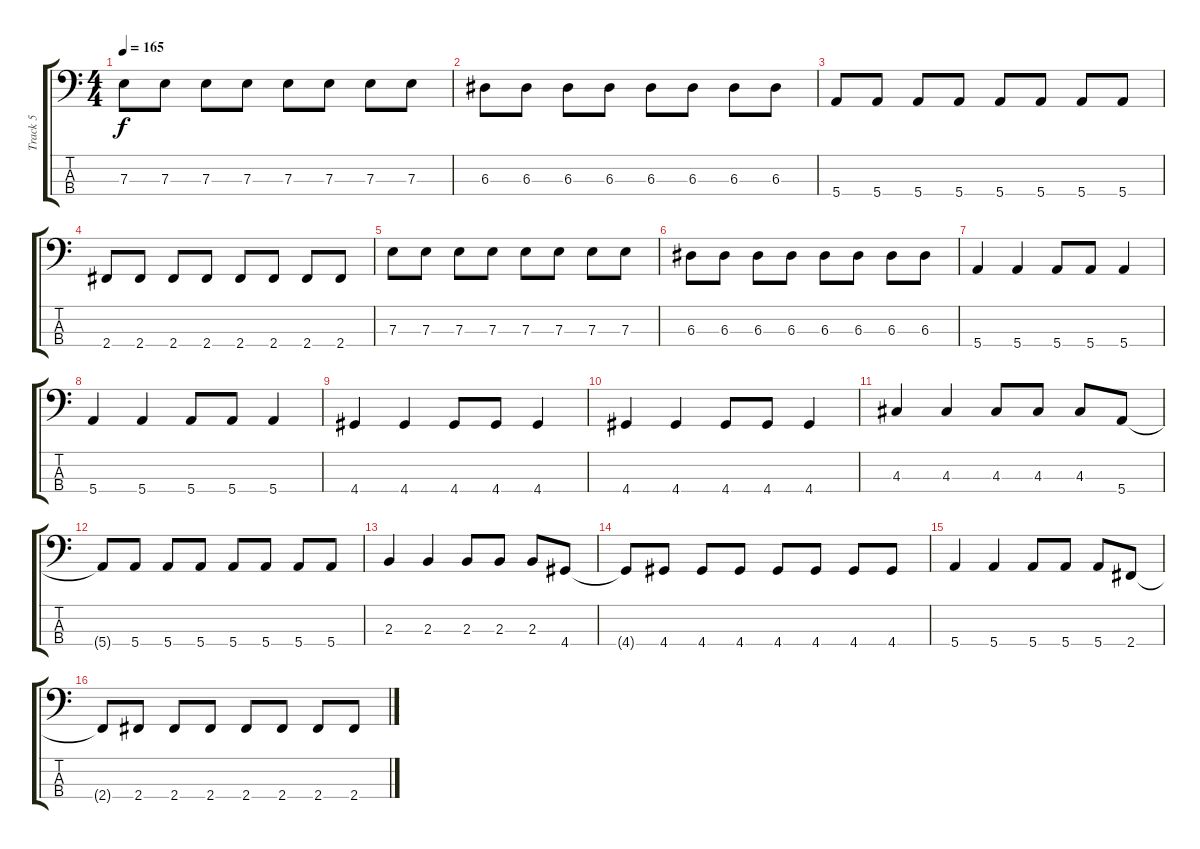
\track ("Track 5" "Track 5") {instrument electricbassfinger}
\staff {score tabs}
\tuning (G2 D2 A1 E1) {hide}
\ts (4 4)
\tempo 165
\clef f4
\ks c
7.3.8{dy f} 7.3.8 7.3.8 7.3.8 7.3.8 7.3.8 7.3.8 7.3.8 |
6.3.8 6.3.8 6.3.8 6.3.8 6.3.8 6.3.8 6.3.8 6.3.8 |
5.4.8 5.4.8 5.4.8 5.4.8 5.4.8 5.4.8 5.4.8 5.4.8 |
2.4.8 2.4.8 2.4.8 2.4.8 2.4.8 2.4.8 2.4.8 2.4.8 |
7.3.8 7.3.8 7.3.8 7.3.8 7.3.8 7.3.8 7.3.8 7.3.8 |
6.3.8 6.3.8 6.3.8 6.3.8 6.3.8 6.3.8 6.3.8 6.3.8 |
5.4.4 5.4.4 5.4.8 5.4.8 5.4.4 |
5.4.4 5.4.4 5.4.8 5.4.8 5.4.4 |
4.4.4 4.4.4 4.4.8 4.4.8 4.4.4 |
4.4.4 4.4.4 4.4.8 4.4.8 4.4.4 |
4.3.4 4.3.4 4.3.8 4.3.8 4.3.8 5.4.8 |
5.4{t}.8 5.4.8 5.4.8 5.4.8 5.4.8 5.4.8 5.4.8 5.4.8 |
2.3.4 2.3.4 2.3.8 2.3.8 2.3.8 4.4.8 |
4.4{t}.8 4.4.8 4.4.8 4.4.8 4.4.8 4.4.8 4.4.8 4.4.8 |
5.4.4 5.4.4 5.4.8 5.4.8 5.4.8 2.4.8 |
2.4{t}.8 2.4.8 2.4.8 2.4.8 2.4.8 2.4.8 2.4.8 2.4.8
